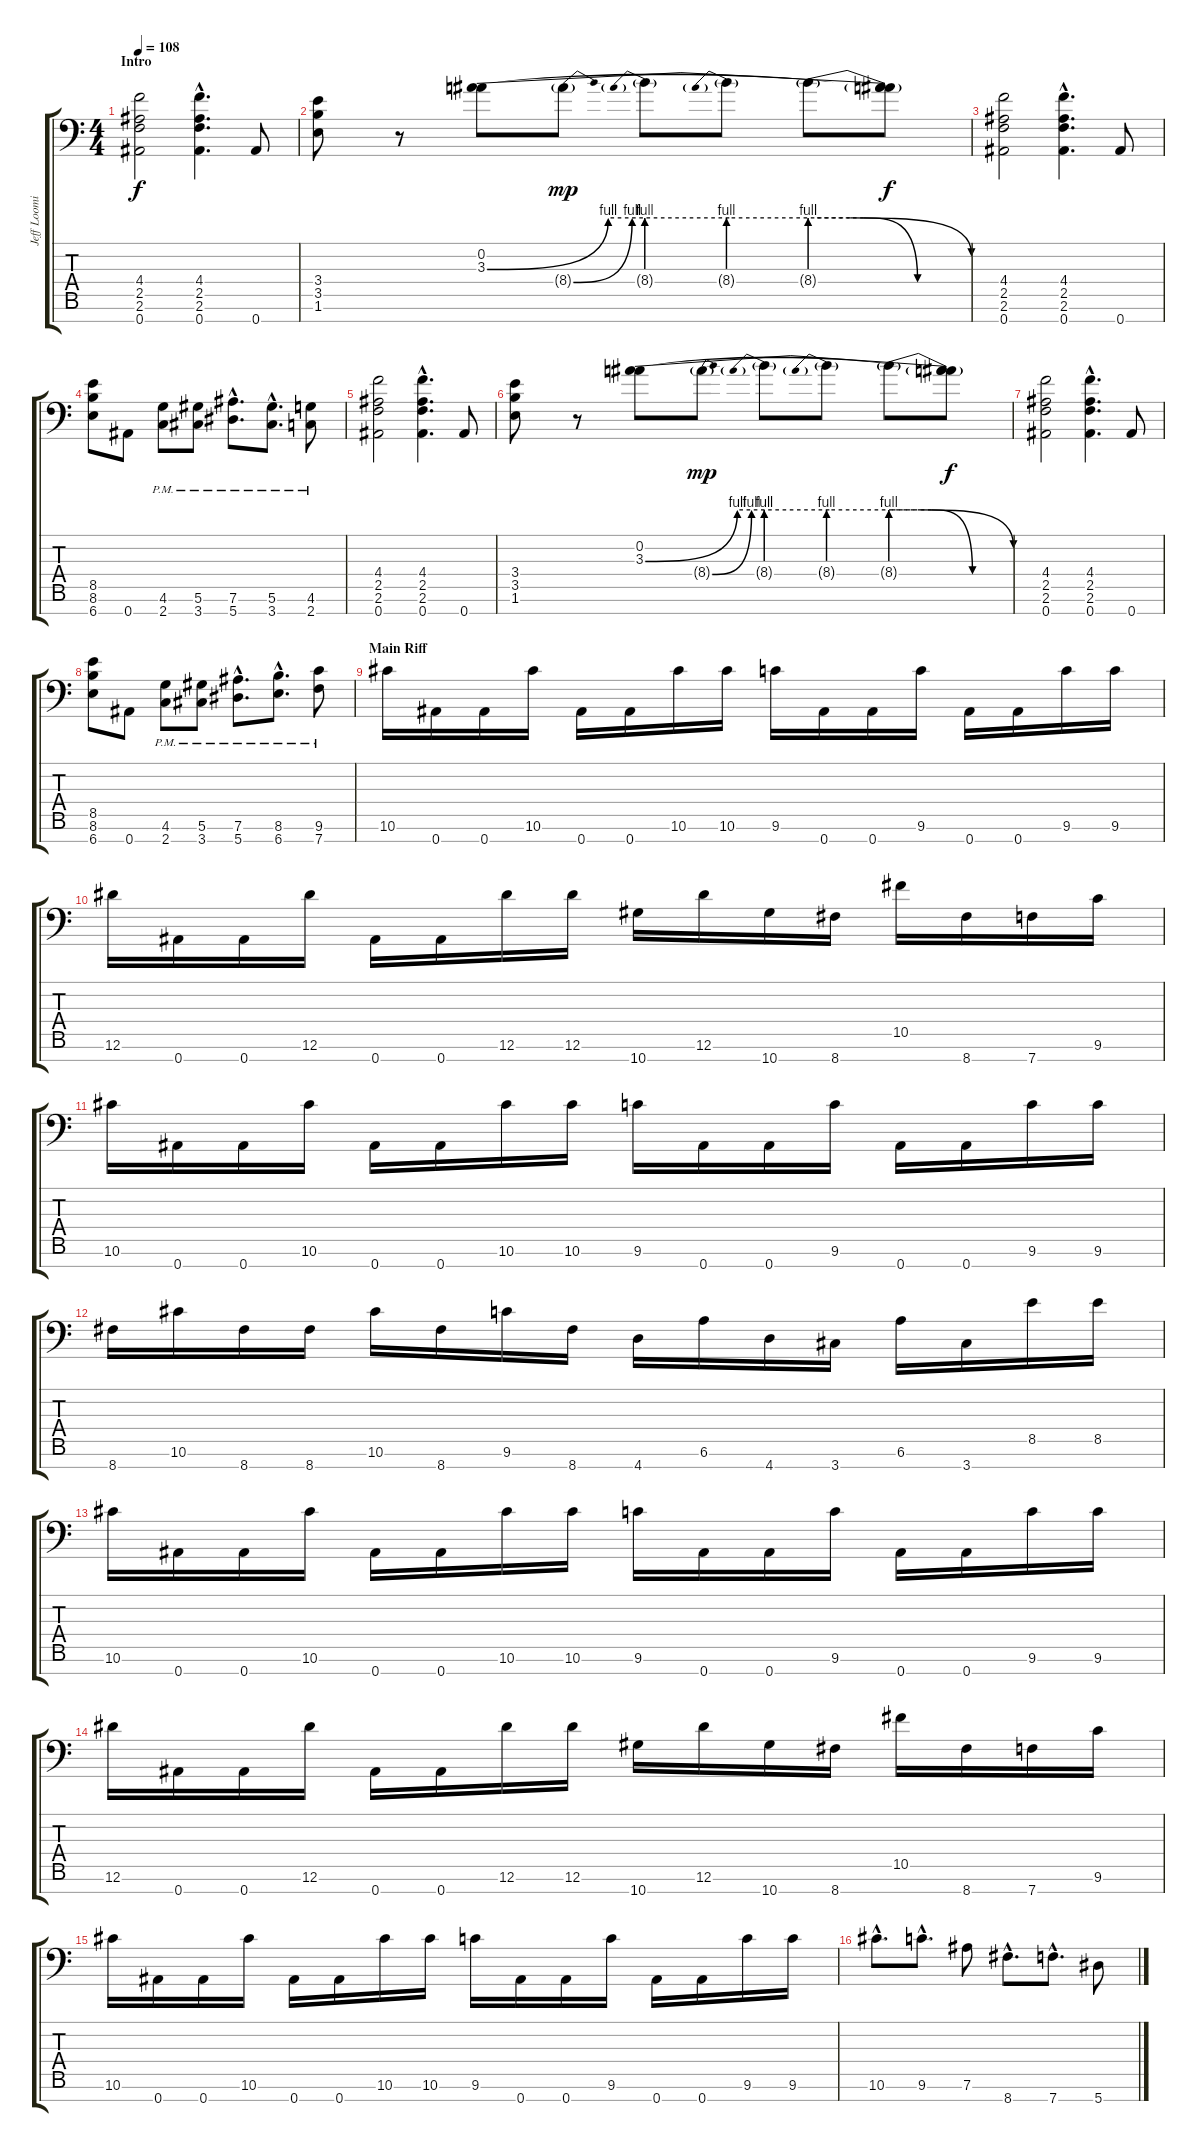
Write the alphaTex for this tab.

\track ("Jeff Loomis Rhythm" "Jeff Loomi") {instrument distortionguitar}
\staff {score tabs}
\tuning (Eb4 Bb3 Gb3 Db3 Ab2 Eb2 Bb1) {hide}
\ts (4 4)
\section ("" "Intro")
\tempo 108
\clef f4
\ks c
(4.4 2.5 2.6 0.7).2{dy f instrument distortionguitar} (4.4{hac} 2.5{hac} 2.6{hac} 0.7{hac}).4{d} 0.7.8 |
(3.4 3.5 1.6).8 r.8 (0.2 3.3{be (custom 0 0 15 4 30 4 45 4 60 0)}).8 8.4{be (bend 0 0 60 4) g}.8{dy mp} 8.4{be (prebend 0 4 60 4) g}.8 8.4{be (prebend 0 4 60 4) g}.8 8.4{be (custom 0 4 20 4 40 0 60 0) g}.8 (0.2{t} 3.3{t} 8.4{t}).8{dy f} |
(4.4 2.5 2.6 0.7).2 (4.4{hac} 2.5{hac} 2.6{hac} 0.7{hac}).4{d} 0.7.8 |
(8.5 8.6 6.7).8 0.7.8 (4.6{pm} 2.7{pm}).8 (5.6{pm} 3.7{pm}).8 (7.6{hac pm} 5.7{hac pm}).8{d} (5.6{hac pm} 3.7{hac pm}).8{d} (4.6{pm} 2.7{pm}).8 |
(4.4 2.5 2.6 0.7).2 (4.4{hac} 2.5{hac} 2.6{hac} 0.7{hac}).4{d} 0.7.8 |
(3.4 3.5 1.6).8 r.8 (0.2 3.3{be (custom 0 0 15 4 30 4 45 4 60 0)}).8 8.4{be (bend 0 0 60 4) g}.8{dy mp} 8.4{be (prebend 0 4 60 4) g}.8 8.4{be (prebend 0 4 60 4) g}.8 8.4{be (custom 0 4 20 4 40 0 60 0) g}.8 (0.2{t} 3.3{t} 8.4{t}).8{dy f} |
(4.4 2.5 2.6 0.7).2 (4.4{hac} 2.5{hac} 2.6{hac} 0.7{hac}).4{d} 0.7.8 |
(8.5 8.6 6.7).8 0.7.8 (4.6{pm} 2.7{pm}).8 (5.6{pm} 3.7{pm}).8 (7.6{hac pm} 5.7{hac pm}).8{d} (8.6{hac pm} 6.7{hac pm}).8{d} (9.6{pm} 7.7{pm}).8 |
\section ("" "Main Riff")
10.6.16 0.7.16 0.7.16 10.6.16 0.7.16 0.7.16 10.6.16 10.6.16 9.6.16 0.7.16 0.7.16 9.6.16 0.7.16 0.7.16 9.6.16 9.6.16 |
12.6.16 0.7.16 0.7.16 12.6.16 0.7.16 0.7.16 12.6.16 12.6.16 10.7.16 12.6.16 10.7.16 8.7.16 10.5.16 8.7.16 7.7.16 9.6.16 |
10.6.16 0.7.16 0.7.16 10.6.16 0.7.16 0.7.16 10.6.16 10.6.16 9.6.16 0.7.16 0.7.16 9.6.16 0.7.16 0.7.16 9.6.16 9.6.16 |
8.7.16 10.6.16 8.7.16 8.7.16 10.6.16 8.7.16 9.6.16 8.7.16 4.7.16 6.6.16 4.7.16 3.7.16 6.6.16 3.7.16 8.5.16 8.5.16 |
10.6.16 0.7.16 0.7.16 10.6.16 0.7.16 0.7.16 10.6.16 10.6.16 9.6.16 0.7.16 0.7.16 9.6.16 0.7.16 0.7.16 9.6.16 9.6.16 |
12.6.16 0.7.16 0.7.16 12.6.16 0.7.16 0.7.16 12.6.16 12.6.16 10.7.16 12.6.16 10.7.16 8.7.16 10.5.16 8.7.16 7.7.16 9.6.16 |
10.6.16 0.7.16 0.7.16 10.6.16 0.7.16 0.7.16 10.6.16 10.6.16 9.6.16 0.7.16 0.7.16 9.6.16 0.7.16 0.7.16 9.6.16 9.6.16 |
10.6{hac}.8{d} 9.6{hac}.8{d} 7.6.8 8.7{hac}.8{d} 7.7{hac}.8{d} 5.7.8
